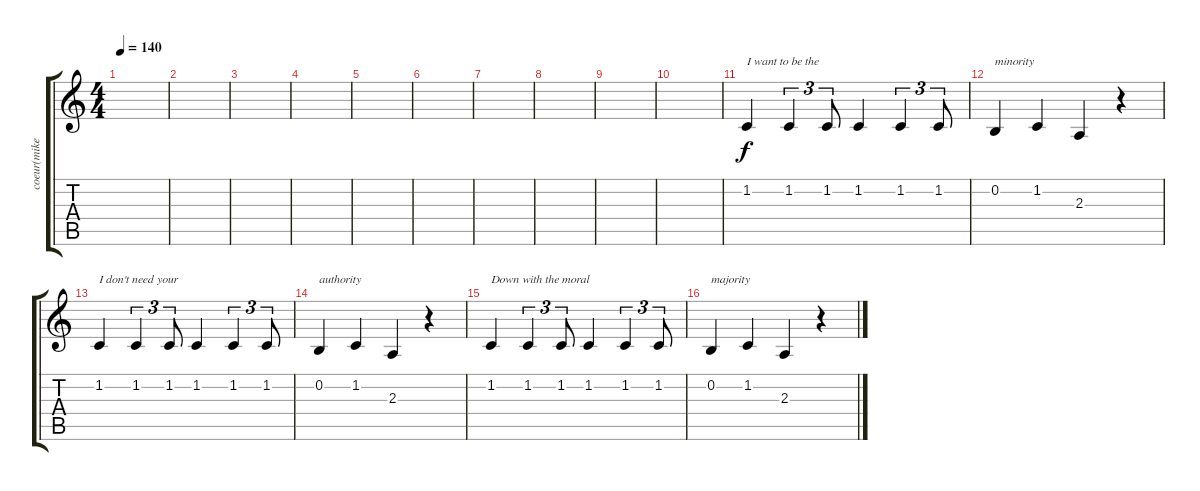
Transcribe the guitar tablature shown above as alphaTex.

\track ("coeur(mike)" "coeur(mike") {instrument clarinet}
\staff {score tabs}
\tuning (E4 B3 G3 D3 A2 E2) {hide}
\ts (4 4)
\tempo 140
\clef g2
\ks c
|
|
|
|
|
|
|
|
|
|
1.2.4{txt "I want to be the "} 1.2.4{tu (3 2)} 1.2.8{tu (3 2)} 1.2.4 1.2.4{tu (3 2)} 1.2.8{tu (3 2)} |
0.2.4{txt "minority"} 1.2.4 2.3.4 r.4 |
1.2.4{txt "I don't need your "} 1.2.4{tu (3 2)} 1.2.8{tu (3 2)} 1.2.4 1.2.4{tu (3 2)} 1.2.8{tu (3 2)} |
0.2.4{txt "authority"} 1.2.4 2.3.4 r.4 |
1.2.4{txt "Down with the moral "} 1.2.4{tu (3 2)} 1.2.8{tu (3 2)} 1.2.4 1.2.4{tu (3 2)} 1.2.8{tu (3 2)} |
0.2.4{txt "majority"} 1.2.4 2.3.4 r.4
